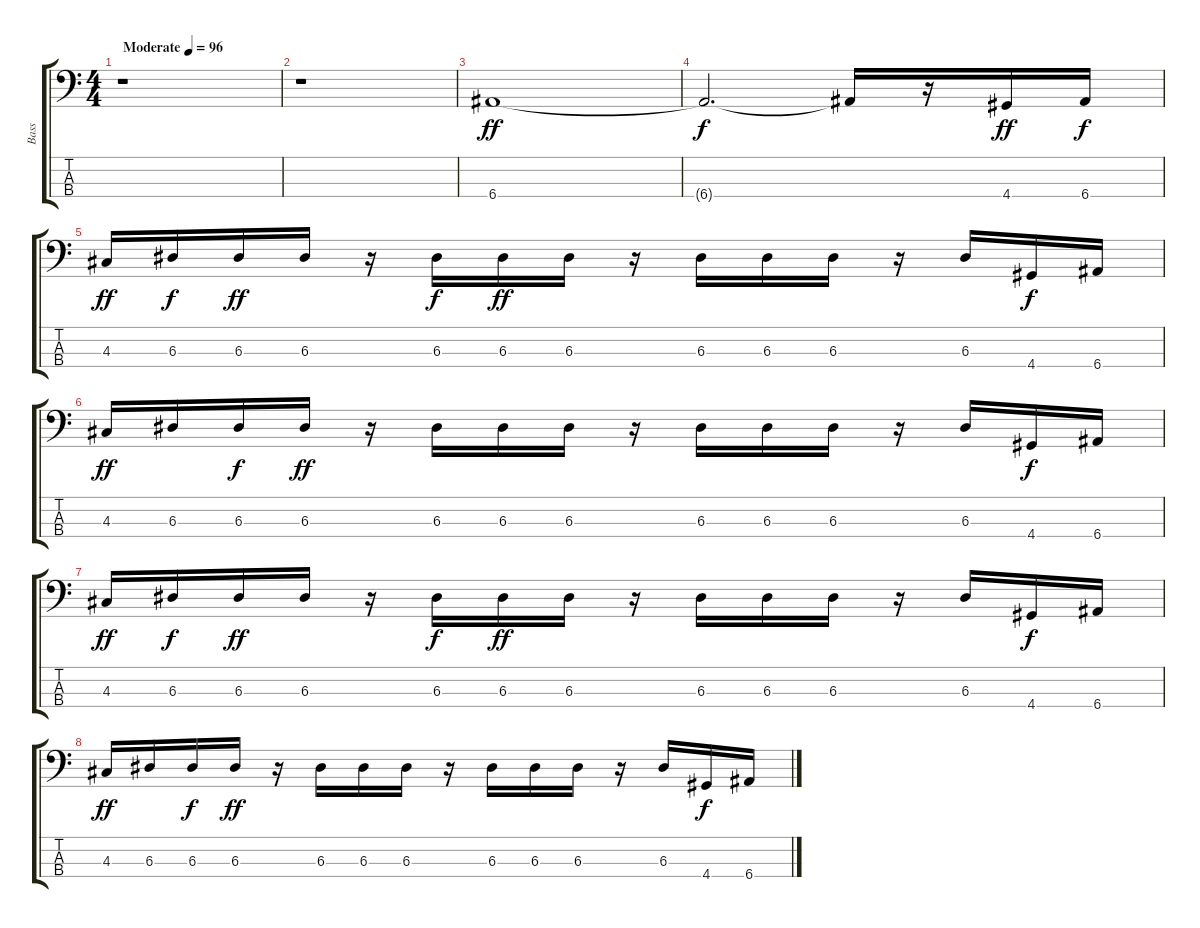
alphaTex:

\track ("Bass" "Bass") {instrument electricbassfinger}
\staff {score tabs}
\tuning (G2 D2 A1 E1) {hide}
\ts (4 4)
\tempo (96 "Moderate")
\clef f4
\ks c
r.1{dy ff instrument electricbassfinger} |
r.1 |
6.4.1 |
6.4{t}.2{d dy f} 6.4{t}.16 r.16 4.4.16{dy ff} 6.4.16{dy f} |
4.3.16{dy ff} 6.3.16{dy f} 6.3.16{dy ff} 6.3.16 r.16 6.3.16{dy f} 6.3.16{dy ff} 6.3.16 r.16 6.3.16 6.3.16 6.3.16 r.16 6.3.16 4.4.16{dy f} 6.4.16 |
4.3.16{dy ff} 6.3.16 6.3.16{dy f} 6.3.16{dy ff} r.16 6.3.16 6.3.16 6.3.16 r.16 6.3.16 6.3.16 6.3.16 r.16 6.3.16 4.4.16{dy f} 6.4.16 |
4.3.16{dy ff} 6.3.16{dy f} 6.3.16{dy ff} 6.3.16 r.16 6.3.16{dy f} 6.3.16{dy ff} 6.3.16 r.16 6.3.16 6.3.16 6.3.16 r.16 6.3.16 4.4.16{dy f} 6.4.16 |
4.3.16{dy ff} 6.3.16 6.3.16{dy f} 6.3.16{dy ff} r.16 6.3.16 6.3.16 6.3.16 r.16 6.3.16 6.3.16 6.3.16 r.16 6.3.16 4.4.16{dy f} 6.4.16
